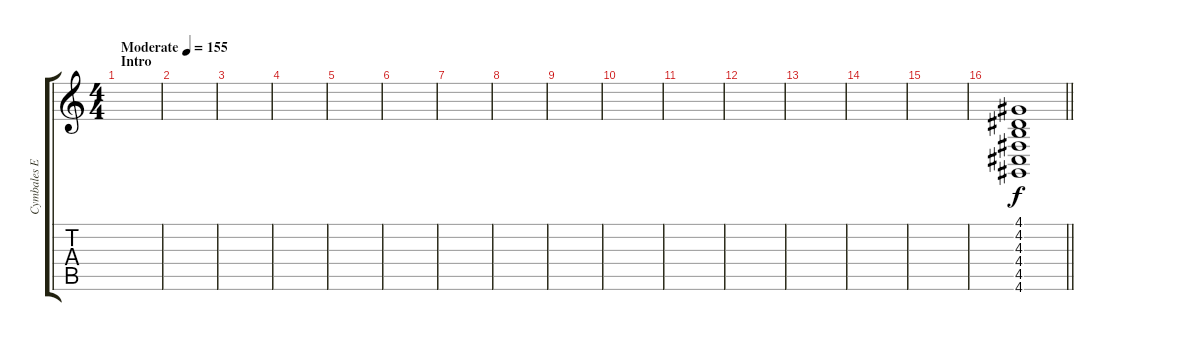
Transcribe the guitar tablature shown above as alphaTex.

\track ("Cymbales Effects" "Cymbales E") {instrument reversecymbal}
\staff {score tabs}
\tuning (E4 B3 G3 D3 A2 E2) {hide}
\ts (4 4)
\section ("" "Intro")
\tempo (155 "Moderate")
\clef g2
\ks c
|
|
|
|
|
|
|
|
|
|
|
|
|
|
|
\barLineRight lightlight
(4.1 4.2 4.3 4.4 4.5 4.6).1
